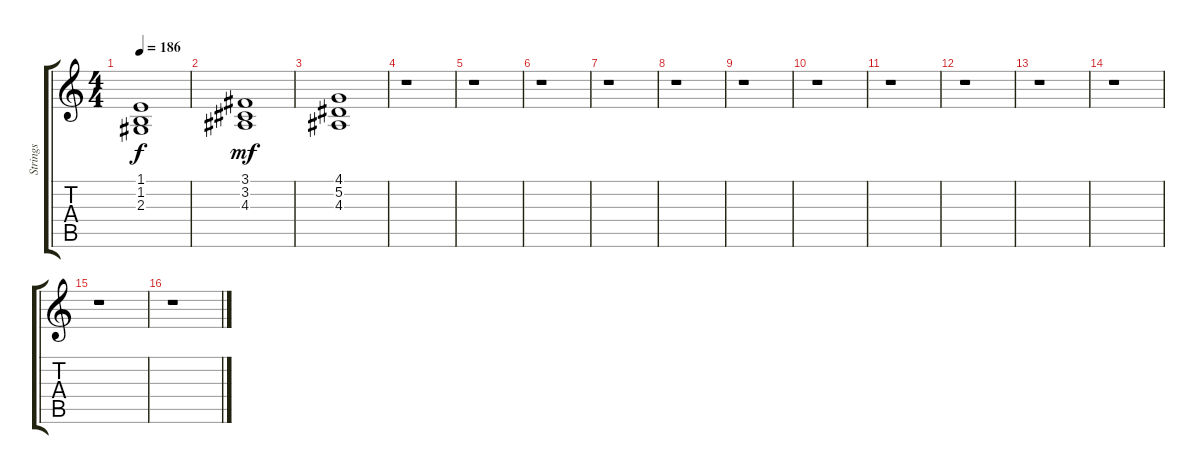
\track ("Strings" "Strings") {instrument stringensemble1}
\staff {score tabs}
\tuning (Eb4 Bb3 Gb3 Db3 Ab2 Eb2) {hide}
\ts (4 4)
\tempo 186
\clef g2
\ks c
(1.1{t} 1.2{t} 2.3{t}).1{dy f} |
(3.1 3.2 4.3).1{dy mf} |
(4.1 5.2 4.3).1 |
r.1 |
r.1 |
r.1 |
r.1 |
r.1 |
r.1 |
r.1 |
r.1 |
r.1 |
r.1 |
r.1 |
r.1 |
r.1
